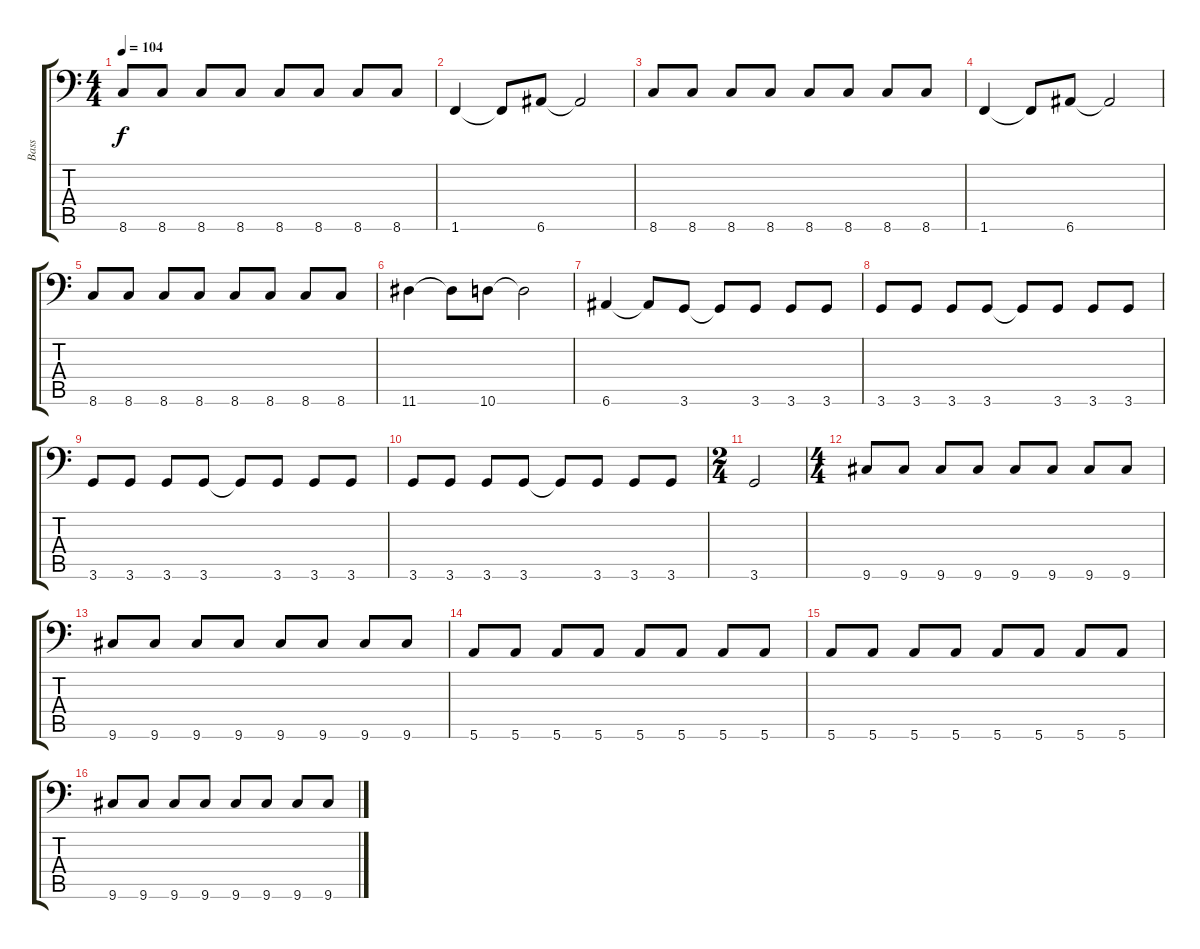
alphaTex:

\track ("Bass" "Bass") {instrument slapbass1}
\staff {score tabs}
\tuning (E3 B2 G2 D2 A1 E1) {hide}
\ts (4 4)
\tempo 104
\clef f4
\ks c
8.6.8{dy f} 8.6.8 8.6.8 8.6.8 8.6.8 8.6.8 8.6.8 8.6.8 |
1.6.4 1.6{t}.8 6.6.8 6.6{t}.2 |
8.6.8 8.6.8 8.6.8 8.6.8 8.6.8 8.6.8 8.6.8 8.6.8 |
1.6.4 1.6{t}.8 6.6.8 6.6{t}.2 |
8.6.8 8.6.8 8.6.8 8.6.8 8.6.8 8.6.8 8.6.8 8.6.8 |
11.6.4 11.6{t}.8 10.6.8 10.6{t}.2 |
6.6.4 6.6{t}.8 3.6.8 3.6{t}.8 3.6.8 3.6.8 3.6.8 |
3.6.8 3.6.8 3.6.8 3.6.8 3.6{t}.8 3.6.8 3.6.8 3.6.8 |
3.6.8 3.6.8 3.6.8 3.6.8 3.6{t}.8 3.6.8 3.6.8 3.6.8 |
3.6.8 3.6.8 3.6.8 3.6.8 3.6{t}.8 3.6.8 3.6.8 3.6.8 |
\ts (2 4)
3.6.2 |
\ts (4 4)
9.6.8 9.6.8 9.6.8 9.6.8 9.6.8 9.6.8 9.6.8 9.6.8 |
9.6.8 9.6.8 9.6.8 9.6.8 9.6.8 9.6.8 9.6.8 9.6.8 |
5.6.8 5.6.8 5.6.8 5.6.8 5.6.8 5.6.8 5.6.8 5.6.8 |
5.6.8 5.6.8 5.6.8 5.6.8 5.6.8 5.6.8 5.6.8 5.6.8 |
9.6.8 9.6.8 9.6.8 9.6.8 9.6.8 9.6.8 9.6.8 9.6.8
